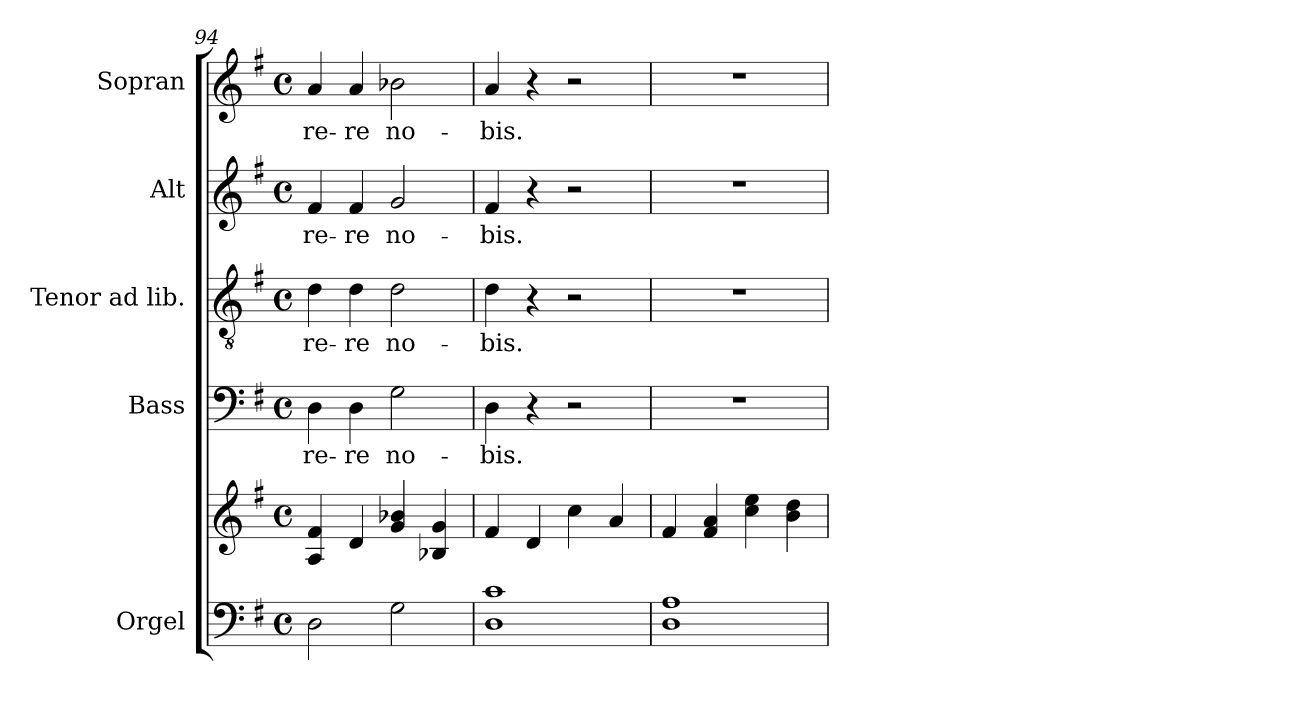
**kern	**kern	**kern	**text	**kern	**text	**kern	**text	**kern	**text
*part5	*part5	*part4	*part4	*part3	*part3	*part2	*part2	*part1	*part1
*staff6	*staff5	*staff4	*staff4	*staff3	*staff3	*staff2	*staff2	*staff1	*staff1
*I"Orgel	*	*I"Bass	*	*I"Tenor ad lib.	*	*I"Alt	*	*I"Sopran	*
*I'Org.	*	*I'B.	*	*I'T.	*	*I'A.	*	*I'S.	*
*clefF4	*clefG2	*clefF4	*	*clefGv2	*	*clefG2	*	*clefG2	*
*k[f#]	*k[f#]	*k[f#]	*	*k[f#]	*	*k[f#]	*	*k[f#]	*
*G:	*G:	*G:	*	*G:	*	*G:	*	*G:	*
*M4/4	*M4/4	*M4/4	*	*M4/4	*	*M4/4	*	*M4/4	*
*met(c)	*met(c)	*met(c)	*	*met(c)	*	*met(c)	*	*met(c)	*
=94	=94	=94	=94	=94	=94	=94	=94	=94	=94
!	!	!	!LO:LY:b	!	!LO:LY:b	!	!LO:LY:b	!	!LO:LY:b
2D\	4A/ 4f#/	4D\	-re-	4d\	-re-	4f#/	-re-	4a/	-re-
!	!	!	!LO:LY:b	!	!LO:LY:b	!	!LO:LY:b	!	!LO:LY:b
.	4d/	4D\	-re	4d\	-re	4f#/	-re	4a/	-re
!	!	!	!LO:LY:b	!	!LO:LY:b	!	!LO:LY:b	!	!LO:LY:b
2G\	4g/ 4b-X/	2G\	no-	2d\	no-	2g/	no-	2b-X\	no-
.	4B-X/ 4g/	.	.	.	.	.	.	.	.
=95	=95	=95	=95	=95	=95	=95	=95	=95	=95
!	!	!	!LO:LY:b	!	!LO:LY:b	!	!LO:LY:b	!	!LO:LY:b
1D 1c	4f#/	4D\	-bis.	4d\	-bis.	4f#/	-bis.	4a/	-bis.
.	4d/	4r	.	4r	.	4r	.	4r	.
.	4cc\	2r	.	2r	.	2r	.	2r	.
.	4a/	.	.	.	.	.	.	.	.
=96	=96	=96	=96	=96	=96	=96	=96	=96	=96
1D 1A	4f#/	1r	.	1r	.	1r	.	1r	.
.	4f#/ 4a/	.	.	.	.	.	.	.	.
.	4cc\ 4ee\	.	.	.	.	.	.	.	.
.	4b\ 4dd\	.	.	.	.	.	.	.	.
=	=	=	=	=	=	=	=	=	=
*-	*-	*-	*-	*-	*-	*-	*-	*-	*-
